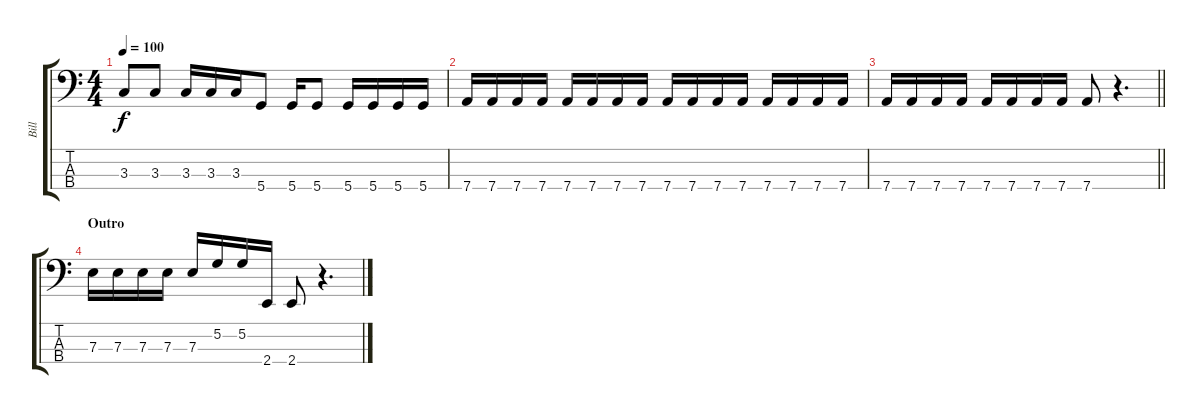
\track ("Bill" "Bill") {instrument electricbasspick}
\staff {score tabs}
\tuning (G2 D2 A1 D1) {hide}
\ts (4 4)
\tempo 100
\clef f4
\ks c
3.3.8{dy f} 3.3.8 3.3.16 3.3.16 3.3.16 5.4.8 5.4.16 5.4.8 5.4.16 5.4.16 5.4.16 5.4.16 |
7.4.16 7.4.16 7.4.16 7.4.16 7.4.16 7.4.16 7.4.16 7.4.16 7.4.16 7.4.16 7.4.16 7.4.16 7.4.16 7.4.16 7.4.16 7.4.16 |
\barLineRight lightlight
7.4.16 7.4.16 7.4.16 7.4.16 7.4.16 7.4.16 7.4.16 7.4.16 7.4.8 r.4{d} |
\section ("" "Outro")
7.3.16 7.3.16 7.3.16 7.3.16 7.3.16 5.2.16 5.2.16 2.4.16 2.4.8 r.4{d}
